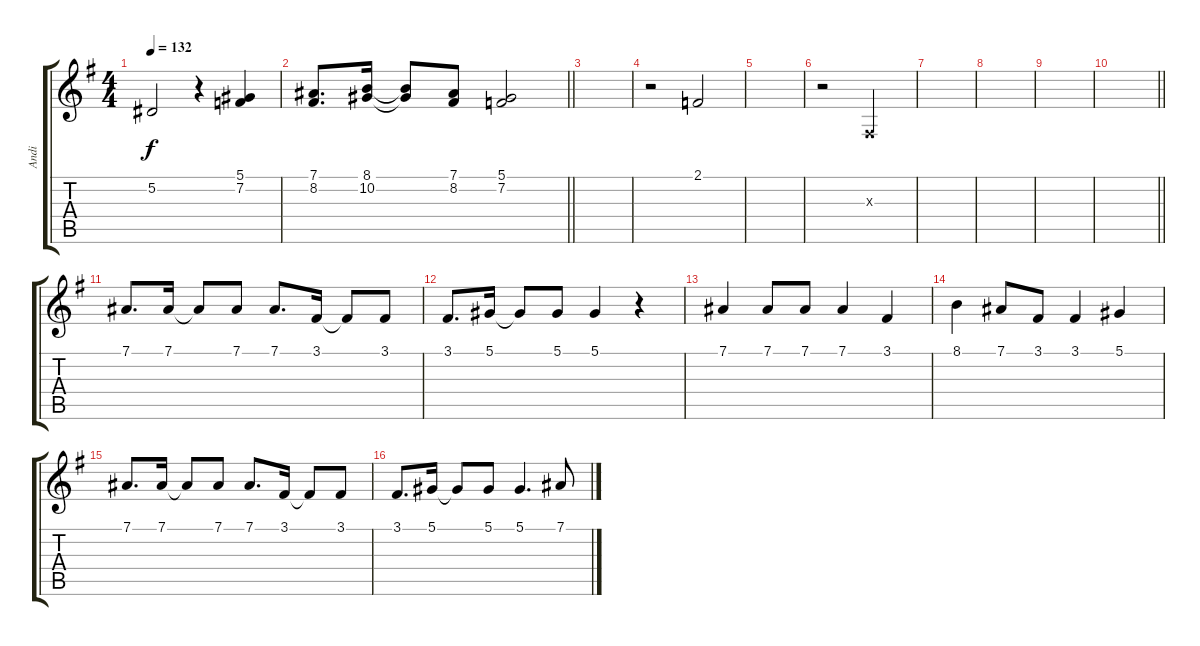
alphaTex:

\track ("Andi" "Andi") {instrument lead1square}
\staff {score tabs}
\tuning (Eb4 Bb3 Gb3 Db3 Ab2 Eb2) {hide}
\ts (4 4)
\tempo 132
\clef g2
\ks eminor
5.2.2{dy f} r.4 (5.1 7.2).4 |
\barLineRight lightlight
(7.1 8.2).8{d} (8.1 10.2).16 (8.1{t} 10.2{t}).8 (7.1 8.2).8 (5.1 7.2).2 |
|
r.2 2.1.2 |
|
r.2 0.3{x}.2 |
|
|
|
\barLineRight lightlight
|
7.1.8{d} 7.1.16 7.1{t}.8 7.1.8 7.1.8{d} 3.1.16 3.1{t}.8 3.1.8 |
3.1.8{d} 5.1.16 5.1{t}.8 5.1.8 5.1.4 r.4 |
7.1.4 7.1.8 7.1.8 7.1.4 3.1.4 |
8.1.4 7.1.8 3.1.8 3.1.4 5.1.4 |
7.1.8{d} 7.1.16 7.1{t}.8 7.1.8 7.1.8{d} 3.1.16 3.1{t}.8 3.1.8 |
3.1.8{d} 5.1.16 5.1{t}.8 5.1.8 5.1.4{d} 7.1.8
